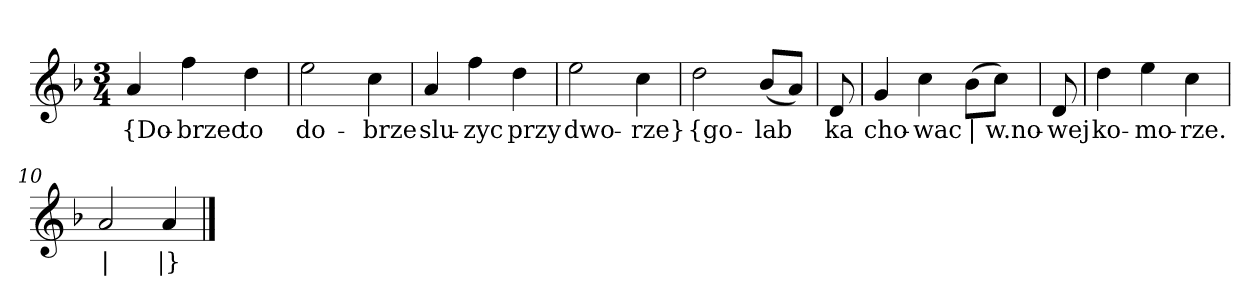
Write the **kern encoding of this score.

**kern	**text
*part1	*part1
*staff1	*staff1
*clefG2	*
*k[b-]	*
*d:	*
*M3/4	*
=	=
4a	{Do-
4ff	-brzec
4dd	to
=2	=2
2ee	do-
4cc	-brze
=3	=3
4a	slu-
4ff	-zyc
4dd	przy
=4	=4
2ee	dwo-
4cc	-rze}
=5y	=5y
2dd	{go-
(8b-/L	-lab
8a/J)	--
=6y	=6y
8d	-ka
=7	=7
4g	cho-
4cc	-wac
(8b-\L	|
8cc\J)	w.no-
=8y	=8y
8d	-wej
=9	=9
4dd	ko-
4ee	-mo-
4cc	-rze.
=10	=10
2a	|
4a	|}
==	==
*-	*-
